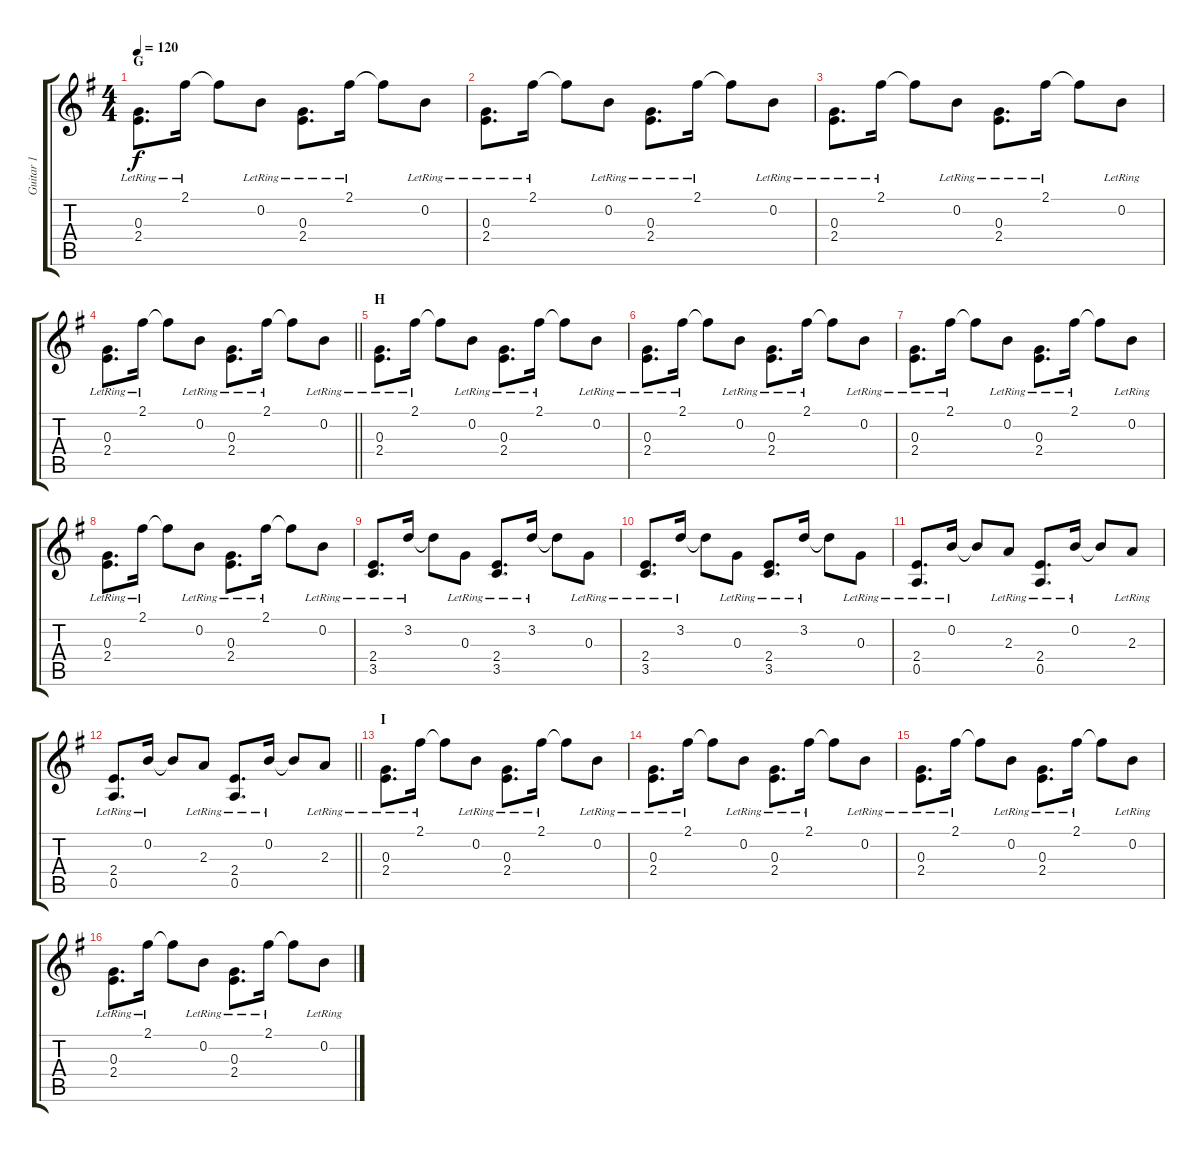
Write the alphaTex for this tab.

\track ("Guitar 1" "Guitar 1") {instrument electricguitarjazz}
\staff {score tabs}
\tuning (E4 B3 G3 D3 A2 E2) {hide}
\ts (4 4)
\section ("" "G")
\tempo 120
\clef g2
\ks g
(0.3{lr} 2.4{lr}).8{d dy f} 2.1{lr}.16 2.1{t}.8 0.2{lr}.8 (0.3{lr} 2.4{lr}).8{d} 2.1{lr}.16 2.1{t}.8 0.2{lr}.8 |
(0.3{lr} 2.4{lr}).8{d} 2.1{lr}.16 2.1{t}.8 0.2{lr}.8 (0.3{lr} 2.4{lr}).8{d} 2.1{lr}.16 2.1{t}.8 0.2{lr}.8 |
(0.3{lr} 2.4{lr}).8{d} 2.1{lr}.16 2.1{t}.8 0.2{lr}.8 (0.3{lr} 2.4{lr}).8{d} 2.1{lr}.16 2.1{t}.8 0.2{lr}.8 |
\barLineRight lightlight
(0.3{lr} 2.4{lr}).8{d} 2.1{lr}.16 2.1{t}.8 0.2{lr}.8 (0.3{lr} 2.4{lr}).8{d} 2.1{lr}.16 2.1{t}.8 0.2{lr}.8 |
\section ("" "H")
(0.3{lr} 2.4{lr}).8{d} 2.1{lr}.16 2.1{t}.8 0.2{lr}.8 (0.3{lr} 2.4{lr}).8{d} 2.1{lr}.16 2.1{t}.8 0.2{lr}.8 |
(0.3{lr} 2.4{lr}).8{d} 2.1{lr}.16 2.1{t}.8 0.2{lr}.8 (0.3{lr} 2.4{lr}).8{d} 2.1{lr}.16 2.1{t}.8 0.2{lr}.8 |
(0.3{lr} 2.4{lr}).8{d} 2.1{lr}.16 2.1{t}.8 0.2{lr}.8 (0.3{lr} 2.4{lr}).8{d} 2.1{lr}.16 2.1{t}.8 0.2{lr}.8 |
(0.3{lr} 2.4{lr}).8{d} 2.1{lr}.16 2.1{t}.8 0.2{lr}.8 (0.3{lr} 2.4{lr}).8{d} 2.1{lr}.16 2.1{t}.8 0.2{lr}.8 |
(2.4{lr} 3.5{lr}).8{d} 3.2{lr}.16 3.2{t}.8 0.3{lr}.8 (2.4{lr} 3.5{lr}).8{d} 3.2{lr}.16 3.2{t}.8 0.3{lr}.8 |
(2.4{lr} 3.5{lr}).8{d} 3.2{lr}.16 3.2{t}.8 0.3{lr}.8 (2.4{lr} 3.5{lr}).8{d} 3.2{lr}.16 3.2{t}.8 0.3{lr}.8 |
(2.4{lr} 0.5{lr}).8{d} 0.2{lr}.16 0.2{t}.8 2.3{lr}.8 (2.4{lr} 0.5{lr}).8{d} 0.2{lr}.16 0.2{t}.8 2.3{lr}.8 |
\barLineRight lightlight
(2.4{lr} 0.5{lr}).8{d} 0.2{lr}.16 0.2{t}.8 2.3{lr}.8 (2.4{lr} 0.5{lr}).8{d} 0.2{lr}.16 0.2{t}.8 2.3{lr}.8 |
\section ("" "I")
(0.3{lr} 2.4{lr}).8{d} 2.1{lr}.16 2.1{t}.8 0.2{lr}.8 (0.3{lr} 2.4{lr}).8{d} 2.1{lr}.16 2.1{t}.8 0.2{lr}.8 |
(0.3{lr} 2.4{lr}).8{d} 2.1{lr}.16 2.1{t}.8 0.2{lr}.8 (0.3{lr} 2.4{lr}).8{d} 2.1{lr}.16 2.1{t}.8 0.2{lr}.8 |
(0.3{lr} 2.4{lr}).8{d} 2.1{lr}.16 2.1{t}.8 0.2{lr}.8 (0.3{lr} 2.4{lr}).8{d} 2.1{lr}.16 2.1{t}.8 0.2{lr}.8 |
(0.3{lr} 2.4{lr}).8{d} 2.1{lr}.16 2.1{t}.8 0.2{lr}.8 (0.3{lr} 2.4{lr}).8{d} 2.1{lr}.16 2.1{t}.8 0.2{lr}.8
